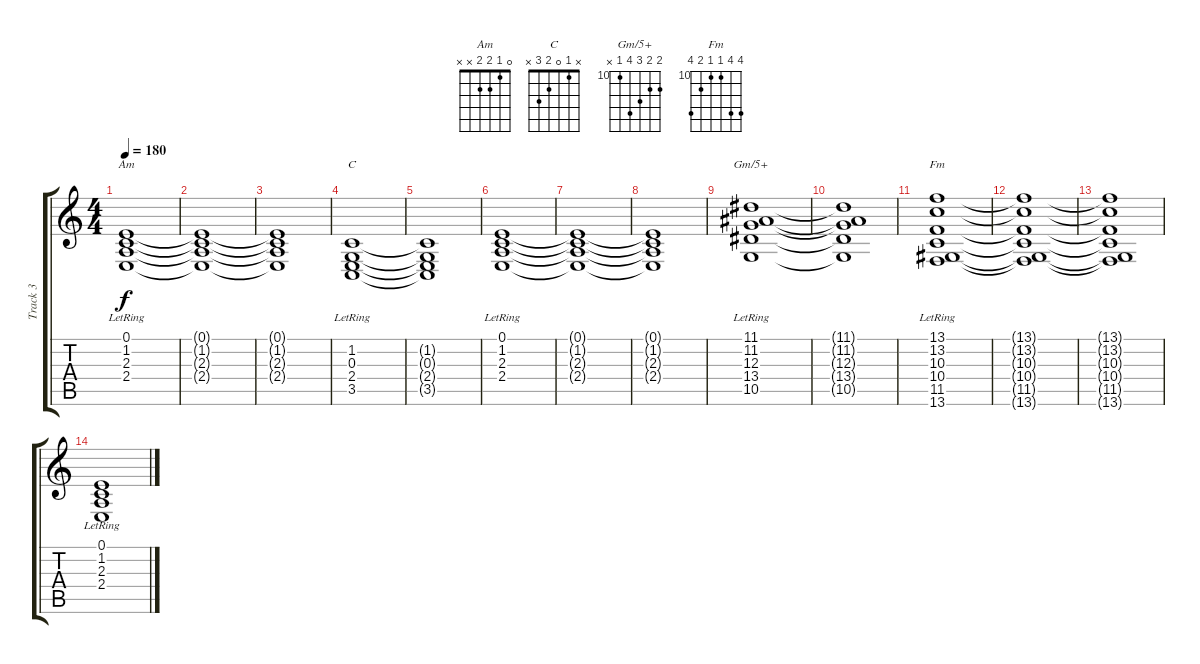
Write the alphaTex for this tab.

\track ("Track 3" "Track 3") {instrument pad3polysynth}
\staff {score tabs}
\tuning (E4 B3 G3 D3 A2 E2) {hide}
\chord ("Am" 0 1 2 2 x x)
\chord ("C" x 1 0 2 3 x)
\chord ("Gm/5+" 11 11 12 13 10 x) {firstfret 10}
\chord ("Fm" 13 13 10 10 11 13) {firstfret 10}
\ts (4 4)
\tempo 180
\clef g2
\ks c
(0.1{lr} 1.2{lr} 2.3{lr} 2.4{lr}).1{ch "Am" dy f instrument pad3polysynth} |
(0.1{t} 1.2{t} 2.3{t} 2.4{t}).1 |
(0.1{t} 1.2{t} 2.3{t} 2.4{t}).1 |
(1.2{lr} 0.3{lr} 2.4{lr} 3.5{lr}).1{ch "C"} |
(1.2{t} 0.3{t} 2.4{t} 3.5{t}).1 |
(0.1{lr} 1.2{lr} 2.3{lr} 2.4{lr}).1 |
(0.1{t} 1.2{t} 2.3{t} 2.4{t}).1 |
(0.1{t} 1.2{t} 2.3{t} 2.4{t}).1 |
(11.1{lr} 11.2{lr} 12.3{lr} 13.4{lr} 10.5{lr}).1{ch "Gm/5+"} |
(11.1{t} 11.2{t} 12.3{t} 13.4{t} 10.5{t}).1 |
(13.1{lr} 13.2{lr} 10.3{lr} 10.4{lr} 11.5{lr} 13.6{lr}).1{ch "Fm"} |
(13.1{t} 13.2{t} 10.3{t} 10.4{t} 11.5{t} 13.6{t}).1 |
(13.1{t} 13.2{t} 10.3{t} 10.4{t} 11.5{t} 13.6{t}).1 |
(0.1{lr} 1.2{lr} 2.3{lr} 2.4{lr}).1
